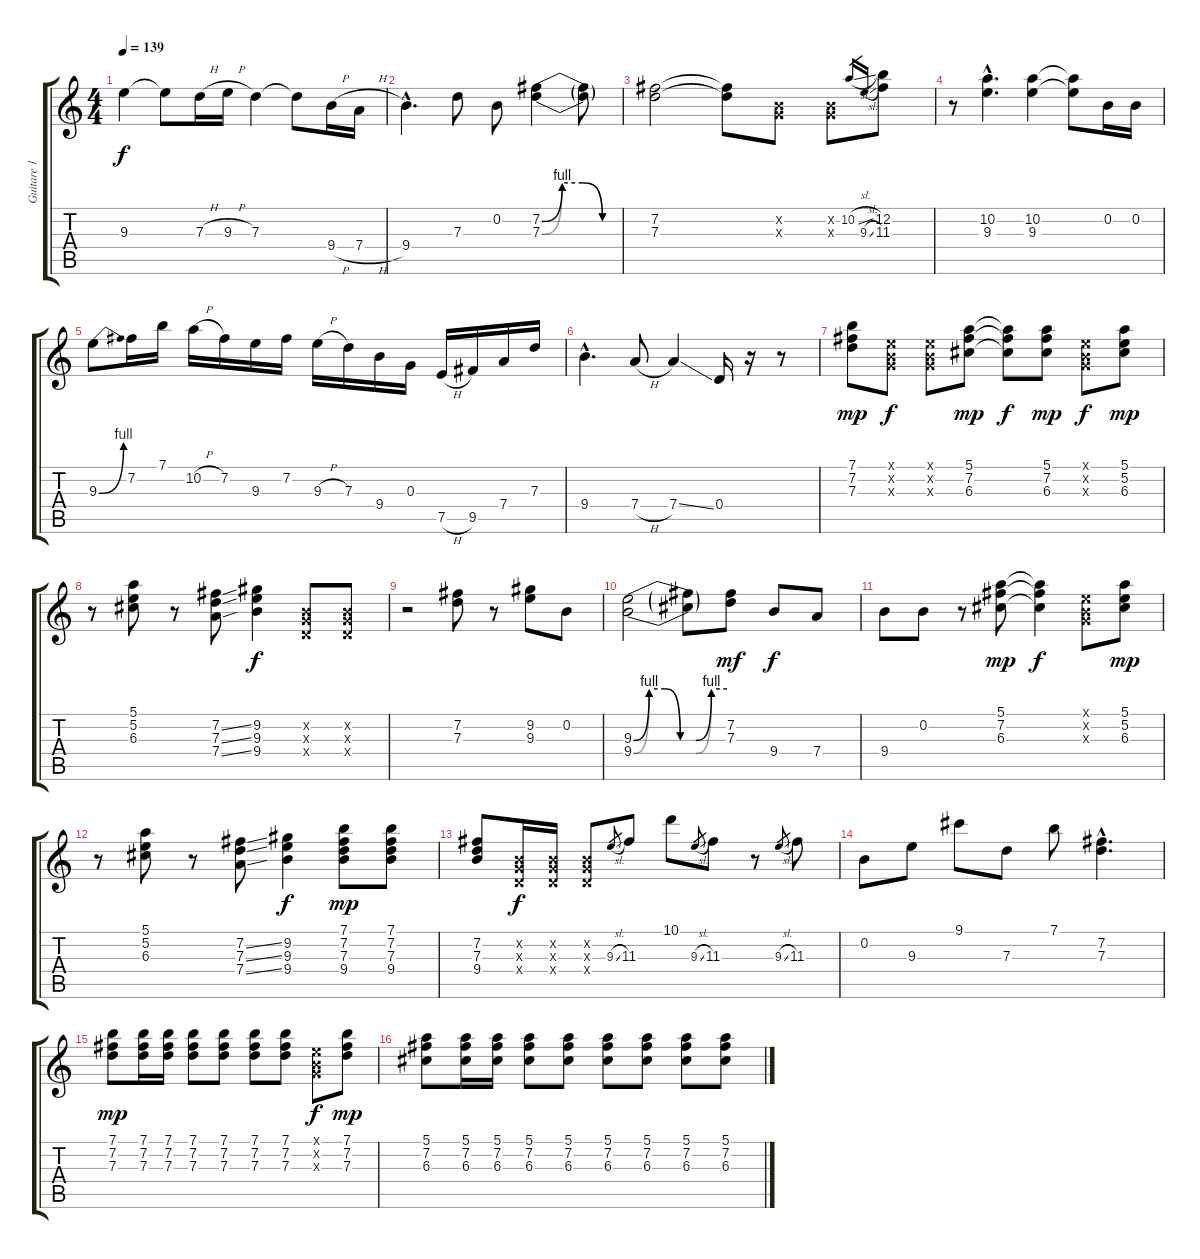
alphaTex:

\track ("Guitare 1" "Guitare 1") {instrument electricguitarjazz}
\staff {score tabs}
\tuning (E4 B3 G3 D3 A2 E2) {hide}
\ts (4 4)
\tempo 139
\clef g2
\ks c
9.3{t}.4{dy f} 9.3{t}.8 7.3{h}.16 9.3{h}.16 7.3.4 7.3{t}.8 9.4{h}.16 7.4{h}.16 |
9.4{hac}.4{d} 7.3.8 0.2.8 (7.2{be (custom 0 0 15 4 30 4 45 0 60 0)} 7.3{be (custom 0 0 15 4 30 4 45 0 60 0)}).4 (7.2{t} 7.3{t}).8 |
(7.2 7.3).2 (7.2{t} 7.3{t}).8 (0.2{x} 0.3{x}).8 (0.2{x} 0.3{x}).8 10.2{sl}.16{gr} 9.3{sl}.16{gr} (12.2 11.3).8 |
r.8 (10.2{hac} 9.3{hac}).4{d} (10.2 9.3).4 (10.2{t} 9.3{t}).8 0.2.16 0.2.16 |
9.3{be (bend 0 0 60 4)}.8 7.2.16 7.1.16 10.2{h}.16 7.2.16 9.3.16 7.2.16 9.3{h}.16 7.3.16 9.4.16 0.3.16 7.5{h}.16 9.5.16 7.4.16 7.3.16 |
9.4{hac}.4{d} 7.4{h}.8 7.4{ss}.4 0.4.16 r.16 r.8 |
(7.1 7.2 7.3).8{dy mp} (0.1{x} 0.2{x} 0.3{x}).8{dy f} (0.1{x} 0.2{x} 0.3{x}).8 (5.1 7.2 6.3).8{dy mp} (5.1{t} 7.2{t} 6.3{t}).8{dy f} (5.1 7.2 6.3).8{dy mp} (0.1{x} 0.2{x} 0.3{x}).8{dy f} (5.1 5.2 6.3).8{dy mp} |
r.8 (5.1 5.2 6.3).8 r.8 (7.2{ss} 7.3{ss} 7.4{ss}).8 (9.2 9.3 9.4).4{dy f} (0.2{x} 0.3{x} 0.4{x}).8 (0.2{x} 0.3{x} 0.4{x}).8 |
r.2 (7.2 7.3).8 r.8 (9.2 9.3).8 0.2.8 |
(9.3{be (custom 0 0 10 4 20 4 30 0 40 0 50 4 60 4)} 9.4{be (custom 0 0 10 4 20 4 30 0 40 0 50 4 60 4)}).2 (9.3{t} 9.4{t}).8 (7.2 7.3).8{dy mf} 9.4.8{dy f} 7.4.8 |
9.4.8 0.2.8 r.8 (5.1 7.2 6.3).8{dy mp} (5.1{t} 7.2{t} 6.3{t}).4{dy f} (0.1{x} 0.2{x} 0.3{x}).8 (5.1 5.2 6.3).8{dy mp} |
r.8 (5.1 5.2 6.3).8 r.8 (7.2{ss} 7.3{ss} 7.4{ss}).8 (9.2 9.3 9.4).4{dy f} (7.1 7.2 7.3 9.4).8{dy mp} (7.1 7.2 7.3 9.4).8 |
(7.2 7.3 9.4).8 (0.2{x} 0.3{x} 0.4{x}).16{dy f} (0.2{x} 0.3{x} 0.4{x}).16 (0.2{x} 0.3{x} 0.4{x}).8 9.3{sl}.8{gr} 11.3.8 10.1.8 9.3{sl}.8{gr} 11.3.8 r.8 9.3{sl}.8{gr} 11.3.8 |
0.2.8 9.3.8 9.1.8 7.3.8 7.1.8 (7.2{hac} 7.3{hac}).4{d} |
(7.1 7.2 7.3).8{dy mp} (7.1 7.2 7.3).16 (7.1 7.2 7.3).16 (7.1 7.2 7.3).8 (7.1 7.2 7.3).8 (7.1 7.2 7.3).8 (7.1 7.2 7.3).8 (0.1{x} 0.2{x} 0.3{x}).8{dy f} (7.1 7.2 7.3).8{dy mp} |
(5.1 7.2 6.3).8 (5.1 7.2 6.3).16 (5.1 7.2 6.3).16 (5.1 7.2 6.3).8 (5.1 7.2 6.3).8 (5.1 7.2 6.3).8 (5.1 7.2 6.3).8 (5.1 7.2 6.3).8 (5.1 7.2 6.3).8
